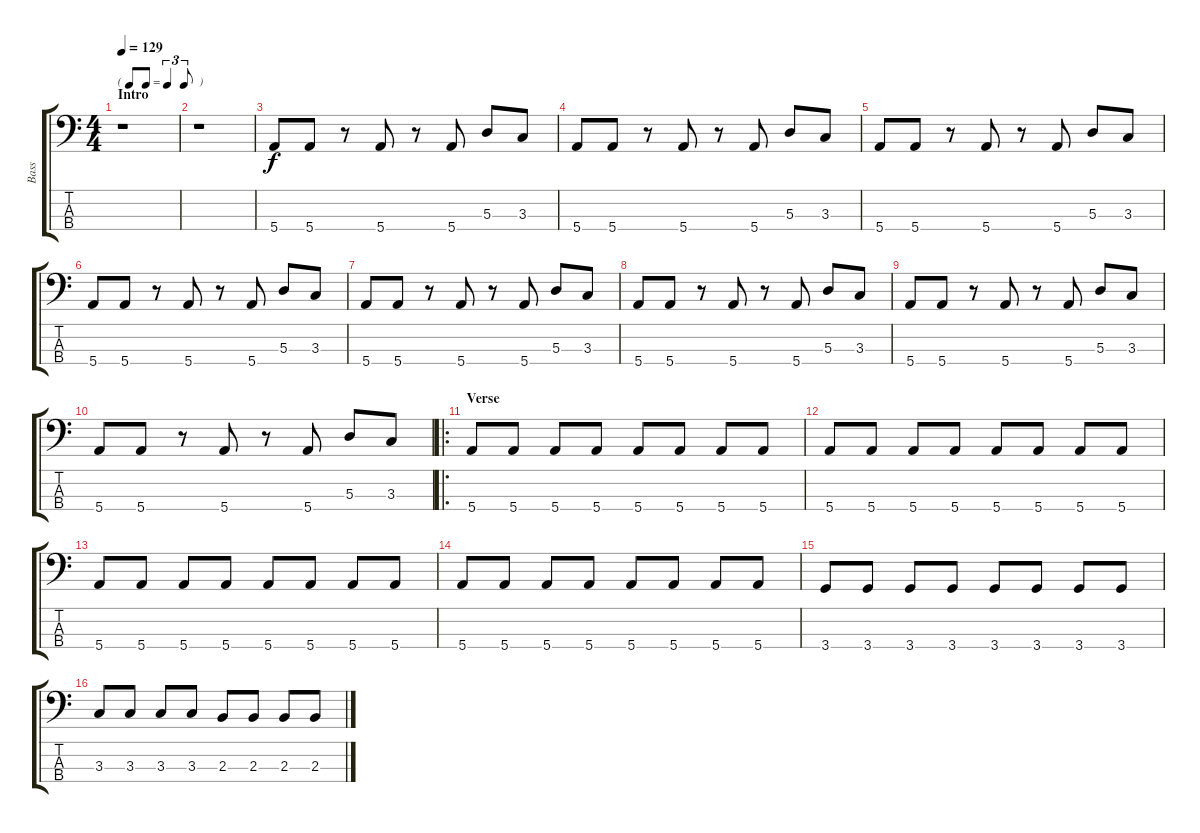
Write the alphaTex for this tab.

\track ("Bass" "Bass") {instrument electricbasspick}
\staff {score tabs}
\tuning (G2 D2 A1 E1) {hide}
\ts (4 4)
\tf triplet8th
\section ("" "Intro")
\tempo 129
\clef f4
\ks c
r.1{dy f instrument electricbasspick} |
r.1 |
5.4.8 5.4.8 r.8 5.4.8 r.8 5.4.8 5.3.8 3.3.8 |
5.4.8 5.4.8 r.8 5.4.8 r.8 5.4.8 5.3.8 3.3.8 |
5.4.8 5.4.8 r.8 5.4.8 r.8 5.4.8 5.3.8 3.3.8 |
5.4.8 5.4.8 r.8 5.4.8 r.8 5.4.8 5.3.8 3.3.8 |
5.4.8 5.4.8 r.8 5.4.8 r.8 5.4.8 5.3.8 3.3.8 |
5.4.8 5.4.8 r.8 5.4.8 r.8 5.4.8 5.3.8 3.3.8 |
5.4.8 5.4.8 r.8 5.4.8 r.8 5.4.8 5.3.8 3.3.8 |
5.4.8 5.4.8 r.8 5.4.8 r.8 5.4.8 5.3.8 3.3.8 |
\ro
\section ("" "Verse")
5.4.8 5.4.8 5.4.8 5.4.8 5.4.8 5.4.8 5.4.8 5.4.8 |
5.4.8 5.4.8 5.4.8 5.4.8 5.4.8 5.4.8 5.4.8 5.4.8 |
5.4.8 5.4.8 5.4.8 5.4.8 5.4.8 5.4.8 5.4.8 5.4.8 |
5.4.8 5.4.8 5.4.8 5.4.8 5.4.8 5.4.8 5.4.8 5.4.8 |
3.4.8 3.4.8 3.4.8 3.4.8 3.4.8 3.4.8 3.4.8 3.4.8 |
3.3.8 3.3.8 3.3.8 3.3.8 2.3.8 2.3.8 2.3.8 2.3.8
